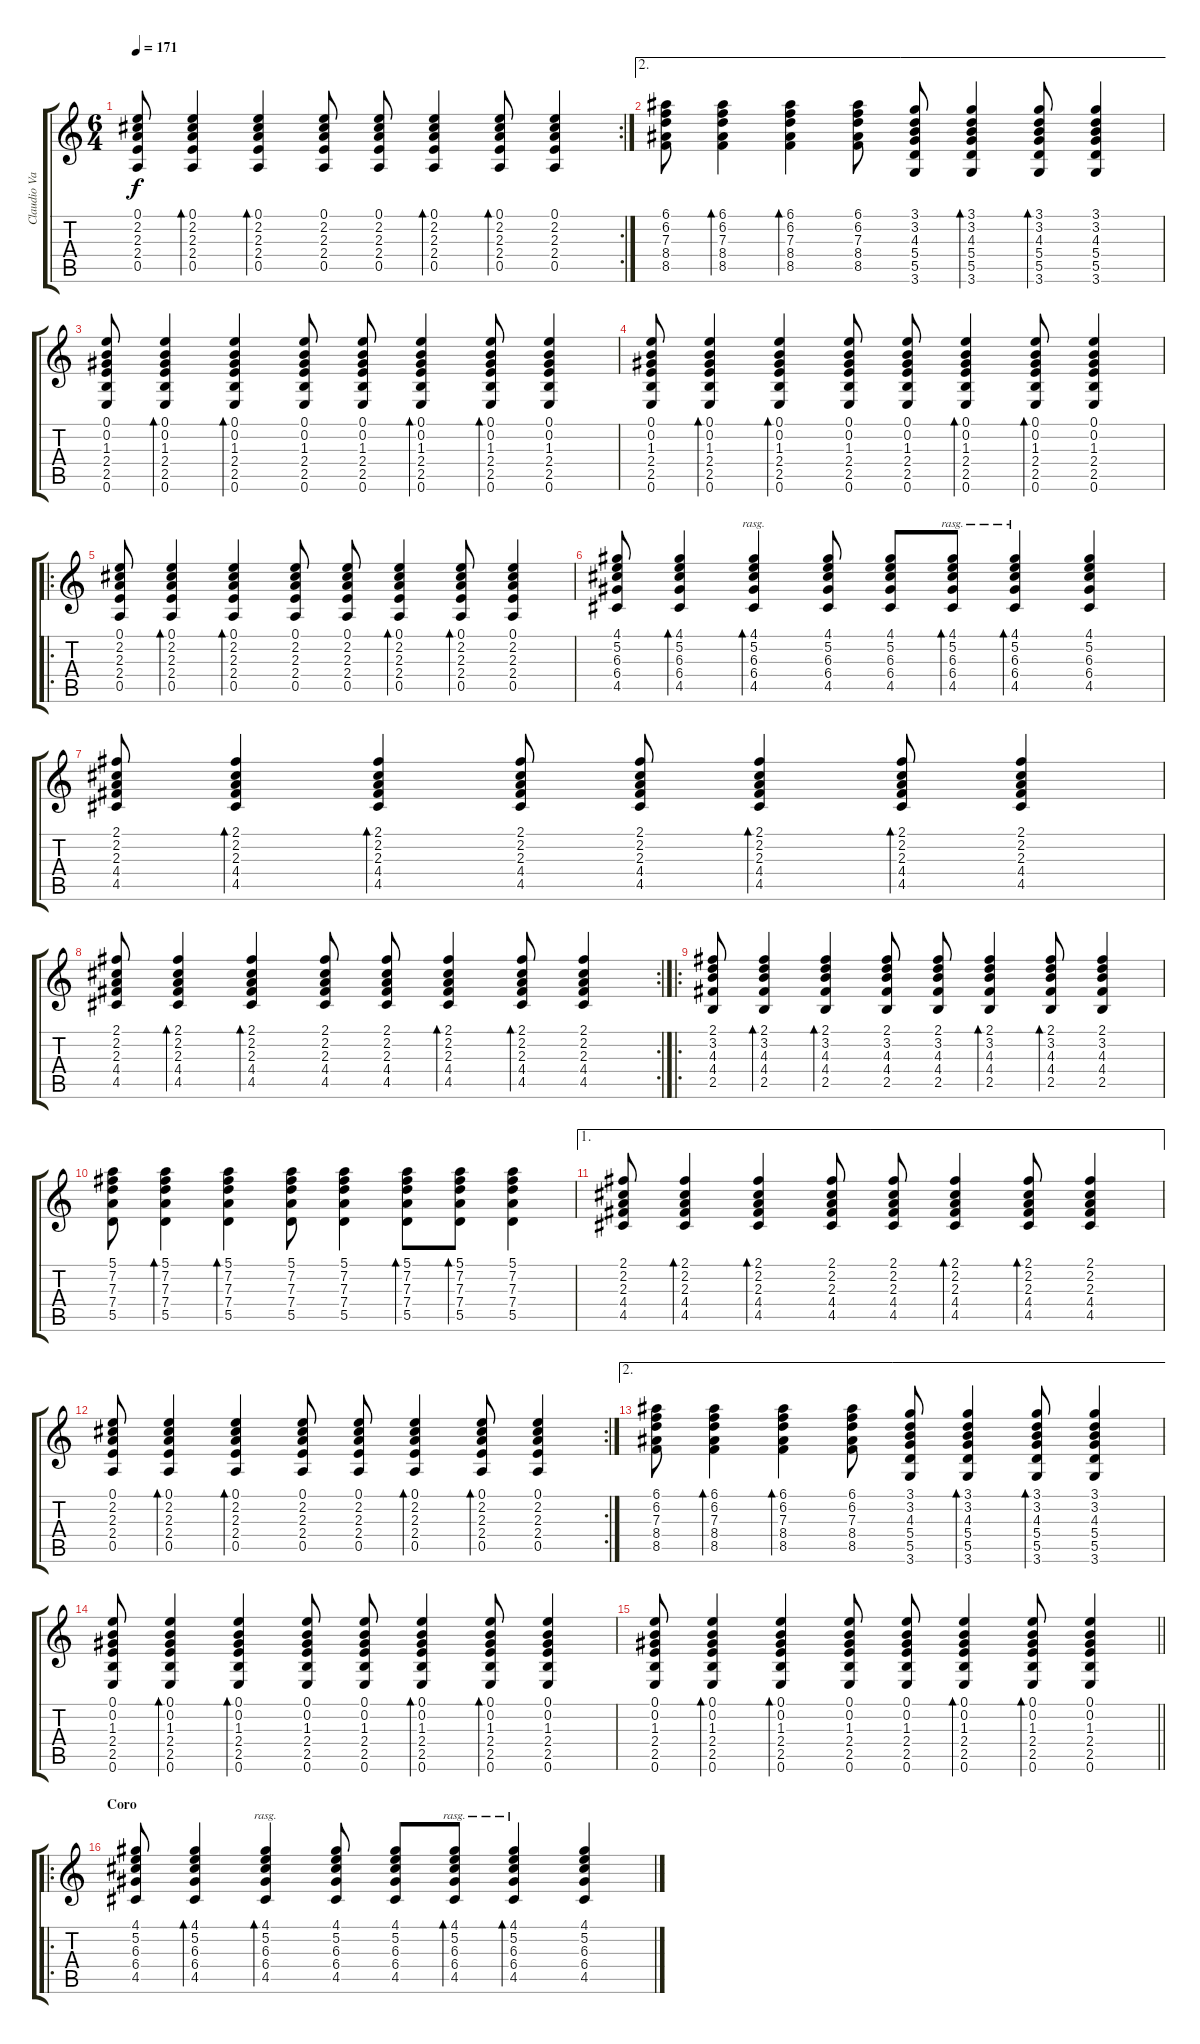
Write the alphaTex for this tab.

\track ("Claudio Valenzuela " "Claudio Va") {instrument acousticguitarsteel}
\staff {score tabs}
\tuning (E4 B3 G3 D3 A2 E2) {hide}
\rc 2
\ts (6 4)
\tempo 171
\clef g2
\ks c
(0.1 2.2 2.3 2.4 0.5).8{dy f} (0.1 2.2 2.3 2.4 0.5).4{bd 60} (0.1 2.2 2.3 2.4 0.5).4{bd 60} (0.1 2.2 2.3 2.4 0.5).8 (0.1 2.2 2.3 2.4 0.5).8 (0.1 2.2 2.3 2.4 0.5).4{bd 60} (0.1 2.2 2.3 2.4 0.5).8{bd 60} (0.1 2.2 2.3 2.4 0.5).4 |
\ae 2
(6.1 6.2 7.3 8.4 8.5).8 (6.1 6.2 7.3 8.4 8.5).4{bd 60} (6.1 6.2 7.3 8.4 8.5).4{bd 60} (6.1 6.2 7.3 8.4 8.5).8 (3.1 3.2 4.3 5.4 5.5 3.6).8 (3.1 3.2 4.3 5.4 5.5 3.6).4{bd 60} (3.1 3.2 4.3 5.4 5.5 3.6).8{bd 60} (3.1 3.2 4.3 5.4 5.5 3.6).4 |
(0.1 0.2 1.3 2.4 2.5 0.6).8 (0.1 0.2 1.3 2.4 2.5 0.6).4{bd 60} (0.1 0.2 1.3 2.4 2.5 0.6).4{bd 60} (0.1 0.2 1.3 2.4 2.5 0.6).8 (0.1 0.2 1.3 2.4 2.5 0.6).8 (0.1 0.2 1.3 2.4 2.5 0.6).4{bd 60} (0.1 0.2 1.3 2.4 2.5 0.6).8{bd 60} (0.1 0.2 1.3 2.4 2.5 0.6).4 |
(0.1 0.2 1.3 2.4 2.5 0.6).8 (0.1 0.2 1.3 2.4 2.5 0.6).4{bd 60} (0.1 0.2 1.3 2.4 2.5 0.6).4{bd 60} (0.1 0.2 1.3 2.4 2.5 0.6).8 (0.1 0.2 1.3 2.4 2.5 0.6).8 (0.1 0.2 1.3 2.4 2.5 0.6).4{bd 60} (0.1 0.2 1.3 2.4 2.5 0.6).8{bd 60} (0.1 0.2 1.3 2.4 2.5 0.6).4 |
\ro
(0.1 2.2 2.3 2.4 0.5).8 (0.1 2.2 2.3 2.4 0.5).4{bd 60} (0.1 2.2 2.3 2.4 0.5).4{bd 60} (0.1 2.2 2.3 2.4 0.5).8 (0.1 2.2 2.3 2.4 0.5).8 (0.1 2.2 2.3 2.4 0.5).4{bd 60} (0.1 2.2 2.3 2.4 0.5).8{bd 60} (0.1 2.2 2.3 2.4 0.5).4 |
(4.1 5.2 6.3 6.4 4.5).8 (4.1 5.2 6.3 6.4 4.5).4{bd 60} (4.1 5.2 6.3 6.4 4.5).4{bd 60 rasg ii} (4.1 5.2 6.3 6.4 4.5).8 (4.1 5.2 6.3 6.4 4.5).8 (4.1 5.2 6.3 6.4 4.5).8{bd 60 rasg ii} (4.1 5.2 6.3 6.4 4.5).4{bd 60 rasg ii} (4.1 5.2 6.3 6.4 4.5).4 |
(2.1 2.2 2.3 4.4 4.5).8 (2.1 2.2 2.3 4.4 4.5).4{bd 60} (2.1 2.2 2.3 4.4 4.5).4{bd 60} (2.1 2.2 2.3 4.4 4.5).8 (2.1 2.2 2.3 4.4 4.5).8 (2.1 2.2 2.3 4.4 4.5).4{bd 60} (2.1 2.2 2.3 4.4 4.5).8{bd 60} (2.1 2.2 2.3 4.4 4.5).4 |
\rc 2
(2.1 2.2 2.3 4.4 4.5).8 (2.1 2.2 2.3 4.4 4.5).4{bd 60} (2.1 2.2 2.3 4.4 4.5).4{bd 60} (2.1 2.2 2.3 4.4 4.5).8 (2.1 2.2 2.3 4.4 4.5).8 (2.1 2.2 2.3 4.4 4.5).4{bd 60} (2.1 2.2 2.3 4.4 4.5).8{bd 60} (2.1 2.2 2.3 4.4 4.5).4 |
\ro
(2.1 3.2 4.3 4.4 2.5).8 (2.1 3.2 4.3 4.4 2.5).4{bd 60} (2.1 3.2 4.3 4.4 2.5).4{bd 60} (2.1 3.2 4.3 4.4 2.5).8 (2.1 3.2 4.3 4.4 2.5).8 (2.1 3.2 4.3 4.4 2.5).4{bd 60} (2.1 3.2 4.3 4.4 2.5).8{bd 60} (2.1 3.2 4.3 4.4 2.5).4 |
(5.1 7.2 7.3 7.4 5.5).8 (5.1 7.2 7.3 7.4 5.5).4{bd 60} (5.1 7.2 7.3 7.4 5.5).4{bd 60} (5.1 7.2 7.3 7.4 5.5).8 (5.1 7.2 7.3 7.4 5.5).4 (5.1 7.2 7.3 7.4 5.5).8{bd 60} (5.1 7.2 7.3 7.4 5.5).8{bd 60} (5.1 7.2 7.3 7.4 5.5).4 |
\ae 1
(2.1 2.2 2.3 4.4 4.5).8 (2.1 2.2 2.3 4.4 4.5).4{bd 60} (2.1 2.2 2.3 4.4 4.5).4{bd 60} (2.1 2.2 2.3 4.4 4.5).8 (2.1 2.2 2.3 4.4 4.5).8 (2.1 2.2 2.3 4.4 4.5).4{bd 60} (2.1 2.2 2.3 4.4 4.5).8{bd 60} (2.1 2.2 2.3 4.4 4.5).4 |
\rc 2
(0.1 2.2 2.3 2.4 0.5).8 (0.1 2.2 2.3 2.4 0.5).4{bd 60} (0.1 2.2 2.3 2.4 0.5).4{bd 60} (0.1 2.2 2.3 2.4 0.5).8 (0.1 2.2 2.3 2.4 0.5).8 (0.1 2.2 2.3 2.4 0.5).4{bd 60} (0.1 2.2 2.3 2.4 0.5).8{bd 60} (0.1 2.2 2.3 2.4 0.5).4 |
\ae 2
(6.1 6.2 7.3 8.4 8.5).8 (6.1 6.2 7.3 8.4 8.5).4{bd 60} (6.1 6.2 7.3 8.4 8.5).4{bd 60} (6.1 6.2 7.3 8.4 8.5).8 (3.1 3.2 4.3 5.4 5.5 3.6).8 (3.1 3.2 4.3 5.4 5.5 3.6).4{bd 60} (3.1 3.2 4.3 5.4 5.5 3.6).8{bd 60} (3.1 3.2 4.3 5.4 5.5 3.6).4 |
(0.1 0.2 1.3 2.4 2.5 0.6).8 (0.1 0.2 1.3 2.4 2.5 0.6).4{bd 60} (0.1 0.2 1.3 2.4 2.5 0.6).4{bd 60} (0.1 0.2 1.3 2.4 2.5 0.6).8 (0.1 0.2 1.3 2.4 2.5 0.6).8 (0.1 0.2 1.3 2.4 2.5 0.6).4{bd 60} (0.1 0.2 1.3 2.4 2.5 0.6).8{bd 60} (0.1 0.2 1.3 2.4 2.5 0.6).4 |
\barLineRight lightlight
(0.1 0.2 1.3 2.4 2.5 0.6).8 (0.1 0.2 1.3 2.4 2.5 0.6).4{bd 60} (0.1 0.2 1.3 2.4 2.5 0.6).4{bd 60} (0.1 0.2 1.3 2.4 2.5 0.6).8 (0.1 0.2 1.3 2.4 2.5 0.6).8 (0.1 0.2 1.3 2.4 2.5 0.6).4{bd 60} (0.1 0.2 1.3 2.4 2.5 0.6).8{bd 60} (0.1 0.2 1.3 2.4 2.5 0.6).4 |
\ro
\section ("" "Coro")
(4.1 5.2 6.3 6.4 4.5).8 (4.1 5.2 6.3 6.4 4.5).4{bd 60} (4.1 5.2 6.3 6.4 4.5).4{bd 60 rasg ii} (4.1 5.2 6.3 6.4 4.5).8 (4.1 5.2 6.3 6.4 4.5).8 (4.1 5.2 6.3 6.4 4.5).8{bd 60 rasg ii} (4.1 5.2 6.3 6.4 4.5).4{bd 60 rasg ii} (4.1 5.2 6.3 6.4 4.5).4
